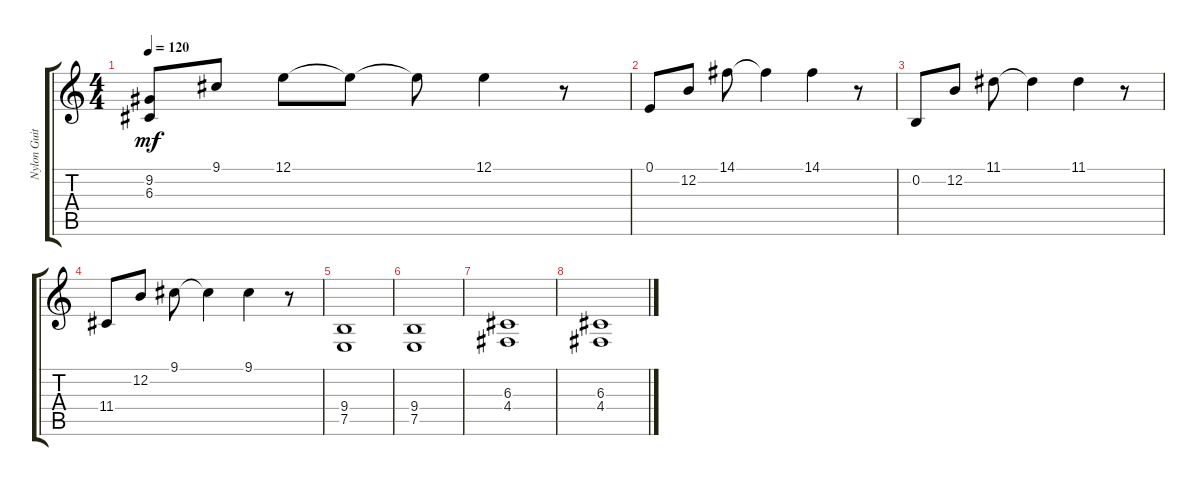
\track ("Nylon Guitar" "Nylon Guit") {instrument brightacousticpiano}
\staff {score tabs}
\tuning (E4 B3 G3 D3 A2 E2) {hide}
\ts (4 4)
\tempo 120
\clef g2
\ks c
(9.2 6.3).8{dy mf} 9.1.8 12.1.8 12.1{t}.8 12.1{t}.8 12.1.4 r.8 |
0.1.8 12.2.8 14.1.8 14.1{t}.4 14.1.4 r.8 |
0.2.8 12.2.8 11.1.8 11.1{t}.4 11.1.4 r.8 |
11.4.8 12.2.8 9.1.8 9.1{t}.4 9.1.4 r.8 |
(9.4 7.5).1 |
(9.4 7.5).1 |
(6.3 4.4).1 |
(6.3 4.4).1
